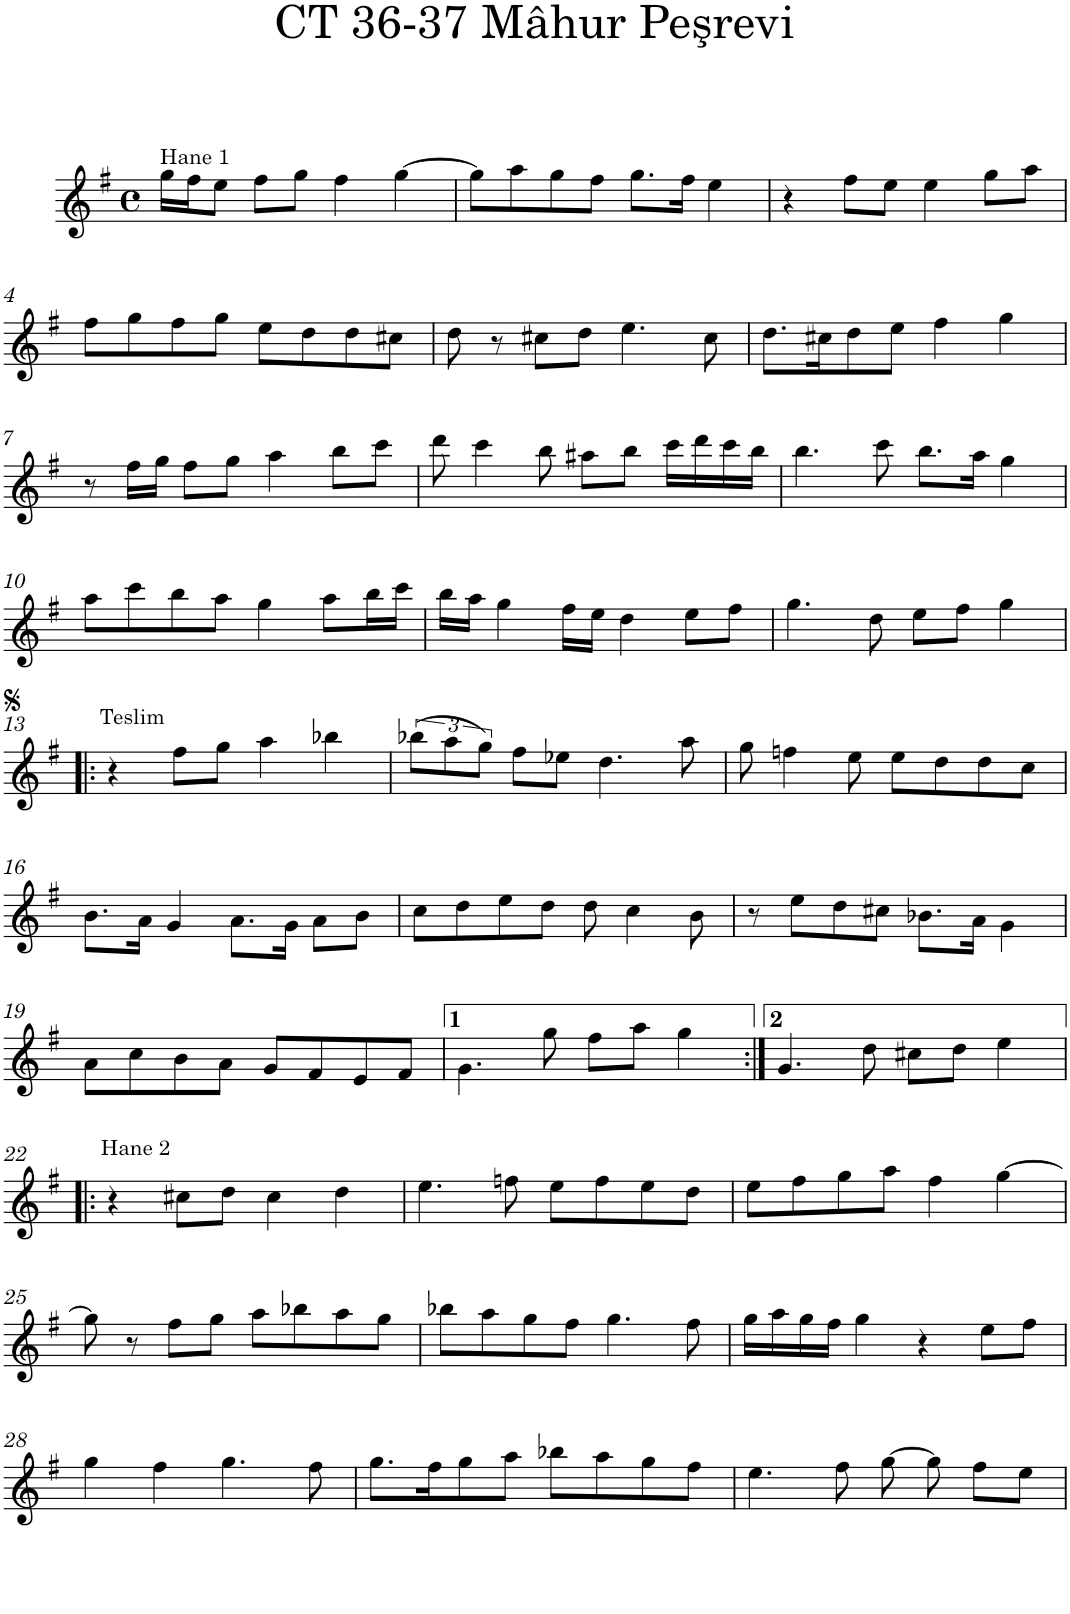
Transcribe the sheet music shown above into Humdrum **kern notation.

**kern
*part1
*staff1
*I"Piano
*I'Pno.
*clefG2
*k[f#]
*M4/4
*met(c)
=1
!LO:TX:a:t=Hane 1
16gg\LL
16ff#\J
8ee\J
8ff#\L
8gg\J
4ff#\
[4gg\
=2
8gg\L]
8aa\
8gg\
8ff#\J
8.gg\L
16ff#\Jk
4ee\
=3
4r
8ff#\L
8ee\J
4ee\
8gg\L
8aa\J
!!LO:LB:g=z
=4
8ff#\L
8gg\
8ff#\
8gg\J
8ee\L
8dd\
8dd\
8cc#X\J
=5
8dd\
8r
8cc#X\L
8dd\J
4.ee\
8cc#\
=6
8.dd\L
16cc#X\K
8dd\
8ee\J
4ff#\
4gg\
!!LO:LB:g=z
=7
8r
16ff#\LL
16gg\JJ
8ff#\L
8gg\J
4aa\
8bb\L
8ccc\J
=8
8ddd\
4ccc\
8bb\
8aa#X\L
8bb\J
16ccc\LL
16ddd\
16ccc\
16bb\JJ
=9
4.bb\
8ccc\
8.bb\L
16aa\Jk
4gg\
!!LO:LB:g=z
=10
8aa\L
8ccc\
8bb\
8aa\J
4gg\
8aa\L
16bb\L
16ccc\JJ
=11
16bb\LL
16aa\JJ
4gg\
16ff#\LL
16ee\JJ
4dd\
8ee\L
8ff#\J
=12
4.gg\
8dd\
8ee\L
8ff#\J
4gg\
!!LO:LB:g=z
=13!|:
!LO:TX:a:t=Teslim
4r
8ff#\L
8gg\J
4aa\
4bb-X\
=14
(12bb-X\L
12aa\
12gg\J)
8ff#\L
8ee-X\J
4.dd\
8aa\
=15
8gg\
4ffn\
8ee\
8ee\L
8dd\
8dd\
8cc\J
!!LO:LB:g=z
=16
8.b\L
16a\Jk
4g/
8.a\L
16g\Jk
8a\L
8b\J
=17
8cc\L
8dd\
8ee\
8dd\J
8dd\
4cc\
8b\
=18
8r
8ee\L
8dd\
8cc#X\J
8.b-X\L
16a\Jk
4g\
!!LO:LB:g=z
=19
8a\L
8cc\
8b\
8a\J
8g/L
8f#/
8e/
8f#/J
=20
4.g\
8gg\
8ff#\L
8aa\J
4gg\
=21:|!
4.g/
8dd\
8cc#X\L
8dd\J
4ee\
!!LO:LB:g=z
=22!|:
!LO:TX:a:t=Hane 2
4r
8cc#X\L
8dd\J
4cc#\
4dd\
=23
4.ee\
8ffn\
8ee\L
8ff\
8ee\
8dd\J
=24
8ee\L
8ff#\
8gg\
8aa\J
4ff#\
[4gg\
!!LO:LB:g=z
=25
8gg\]
8r
8ff#\L
8gg\J
8aa\L
8bb-X\
8aa\
8gg\J
=26
8bb-X\L
8aa\
8gg\
8ff#\J
4.gg\
8ff#\
=27
16gg\LL
16aa\
16gg\
16ff#\JJ
4gg\
4r
8ee\L
8ff#\J
!!LO:LB:g=z
=28
4gg\
4ff#\
4.gg\
8ff#\
=29
8.gg\L
16ff#\K
8gg\
8aa\J
8bb-X\L
8aa\
8gg\
8ff#\J
=30
4.ee\
8ff#\
[8gg\
8gg\]
8ff#\L
8ee\J
=
*-
